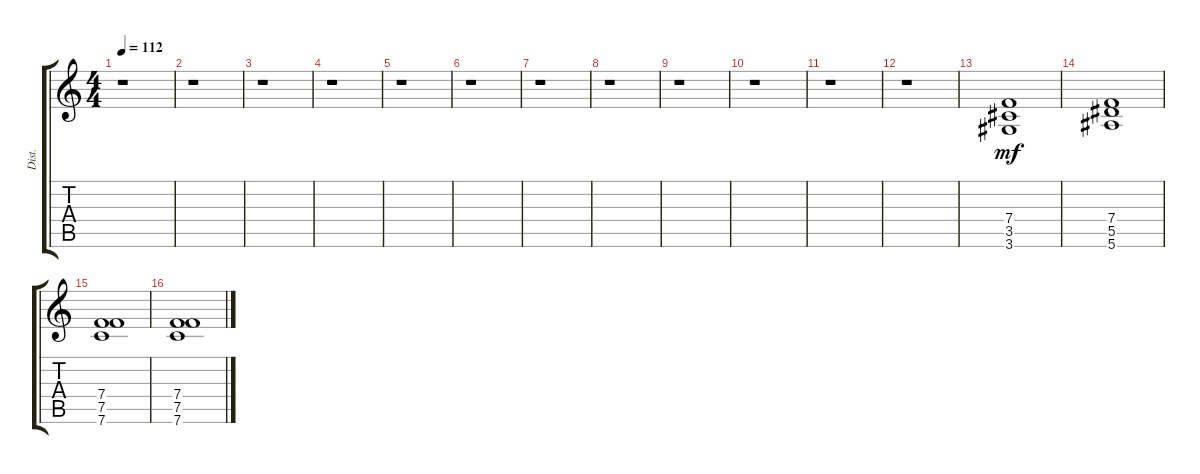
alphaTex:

\track ("Dist." "Dist.") {instrument distortionguitar}
\staff {score tabs}
\tuning (C4 G3 Eb3 Bb2 F2 Bb2) {hide}
\ts (4 4)
\tempo 112
\clef g2
\ks c
r.1{dy mf} |
r.1 |
r.1 |
r.1 |
r.1 |
r.1 |
r.1 |
r.1 |
r.1 |
r.1 |
r.1 |
r.1 |
(7.4 3.5 3.6).1 |
(7.4 5.5 5.6).1 |
(7.4 7.5 7.6).1 |
(7.4 7.5 7.6).1
